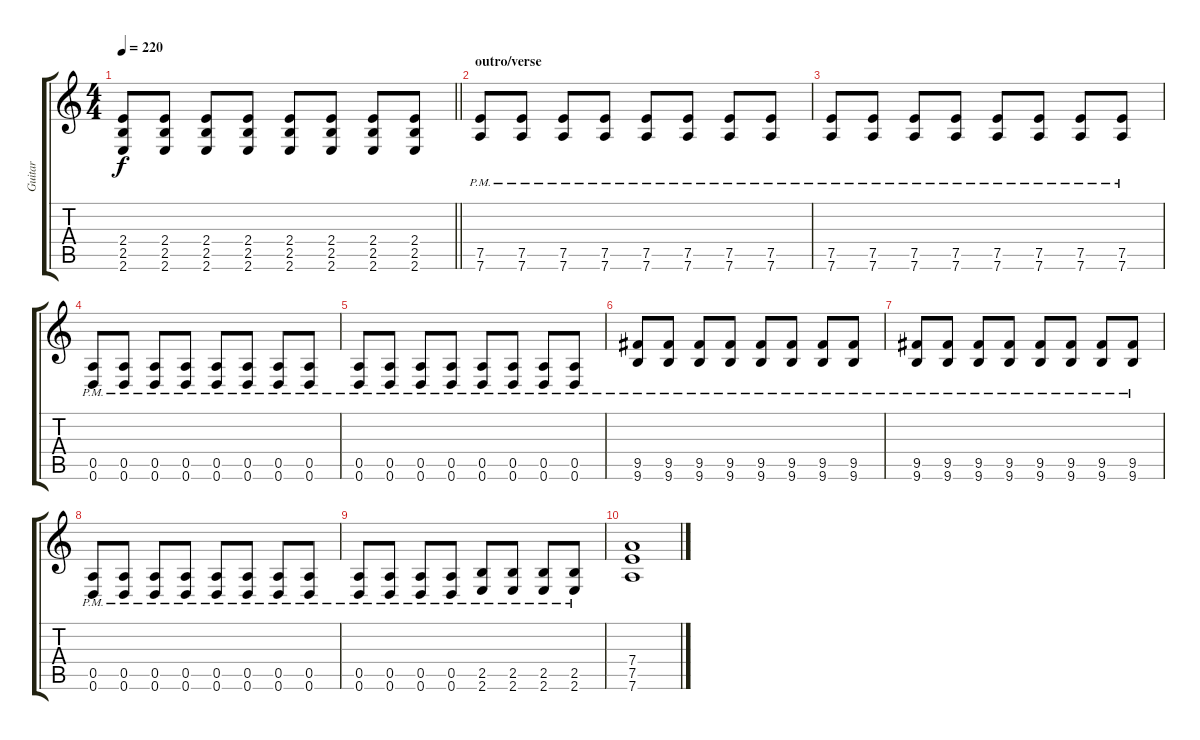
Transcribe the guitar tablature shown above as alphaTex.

\track ("Guitar" "Guitar") {instrument distortionguitar}
\staff {score tabs}
\tuning (E4 B3 G3 D3 A2 D2) {hide}
\ts (4 4)
\tempo 220
\clef g2
\barLineRight lightlight
\ks c
(2.4 2.5 2.6).8{dy f} (2.4 2.5 2.6).8 (2.4 2.5 2.6).8 (2.4 2.5 2.6).8 (2.4 2.5 2.6).8 (2.4 2.5 2.6).8 (2.4 2.5 2.6).8 (2.4 2.5 2.6).8 |
\section ("" "outro/verse")
(7.5{pm} 7.6{pm}).8 (7.5{pm} 7.6{pm}).8 (7.5{pm} 7.6{pm}).8 (7.5{pm} 7.6{pm}).8 (7.5{pm} 7.6{pm}).8 (7.5{pm} 7.6{pm}).8 (7.5{pm} 7.6{pm}).8 (7.5{pm} 7.6{pm}).8 |
(7.5{pm} 7.6{pm}).8 (7.5{pm} 7.6{pm}).8 (7.5{pm} 7.6{pm}).8 (7.5{pm} 7.6{pm}).8 (7.5{pm} 7.6{pm}).8 (7.5{pm} 7.6{pm}).8 (7.5{pm} 7.6{pm}).8 (7.5{pm} 7.6{pm}).8 |
(0.5{pm} 0.6{pm}).8 (0.5{pm} 0.6{pm}).8 (0.5{pm} 0.6{pm}).8 (0.5{pm} 0.6{pm}).8 (0.5{pm} 0.6{pm}).8 (0.5{pm} 0.6{pm}).8 (0.5{pm} 0.6{pm}).8 (0.5{pm} 0.6{pm}).8 |
(0.5{pm} 0.6{pm}).8 (0.5{pm} 0.6{pm}).8 (0.5{pm} 0.6{pm}).8 (0.5{pm} 0.6{pm}).8 (0.5{pm} 0.6{pm}).8 (0.5{pm} 0.6{pm}).8 (0.5{pm} 0.6{pm}).8 (0.5{pm} 0.6{pm}).8 |
(9.5{pm} 9.6{pm}).8 (9.5{pm} 9.6{pm}).8 (9.5{pm} 9.6{pm}).8 (9.5{pm} 9.6{pm}).8 (9.5{pm} 9.6{pm}).8 (9.5{pm} 9.6{pm}).8 (9.5{pm} 9.6{pm}).8 (9.5{pm} 9.6{pm}).8 |
(9.5{pm} 9.6{pm}).8 (9.5{pm} 9.6{pm}).8 (9.5{pm} 9.6{pm}).8 (9.5{pm} 9.6{pm}).8 (9.5{pm} 9.6{pm}).8 (9.5{pm} 9.6{pm}).8 (9.5{pm} 9.6{pm}).8 (9.5{pm} 9.6{pm}).8 |
(0.5{pm} 0.6{pm}).8 (0.5{pm} 0.6{pm}).8 (0.5{pm} 0.6{pm}).8 (0.5{pm} 0.6{pm}).8 (0.5{pm} 0.6{pm}).8 (0.5{pm} 0.6{pm}).8 (0.5{pm} 0.6{pm}).8 (0.5{pm} 0.6{pm}).8 |
(0.5{pm} 0.6{pm}).8 (0.5{pm} 0.6{pm}).8 (0.5{pm} 0.6{pm}).8 (0.5{pm} 0.6{pm}).8 (2.5{pm} 2.6{pm}).8 (2.5{pm} 2.6{pm}).8 (2.5{pm} 2.6{pm}).8 (2.5{pm} 2.6{pm}).8 |
(7.4 7.5 7.6).1
